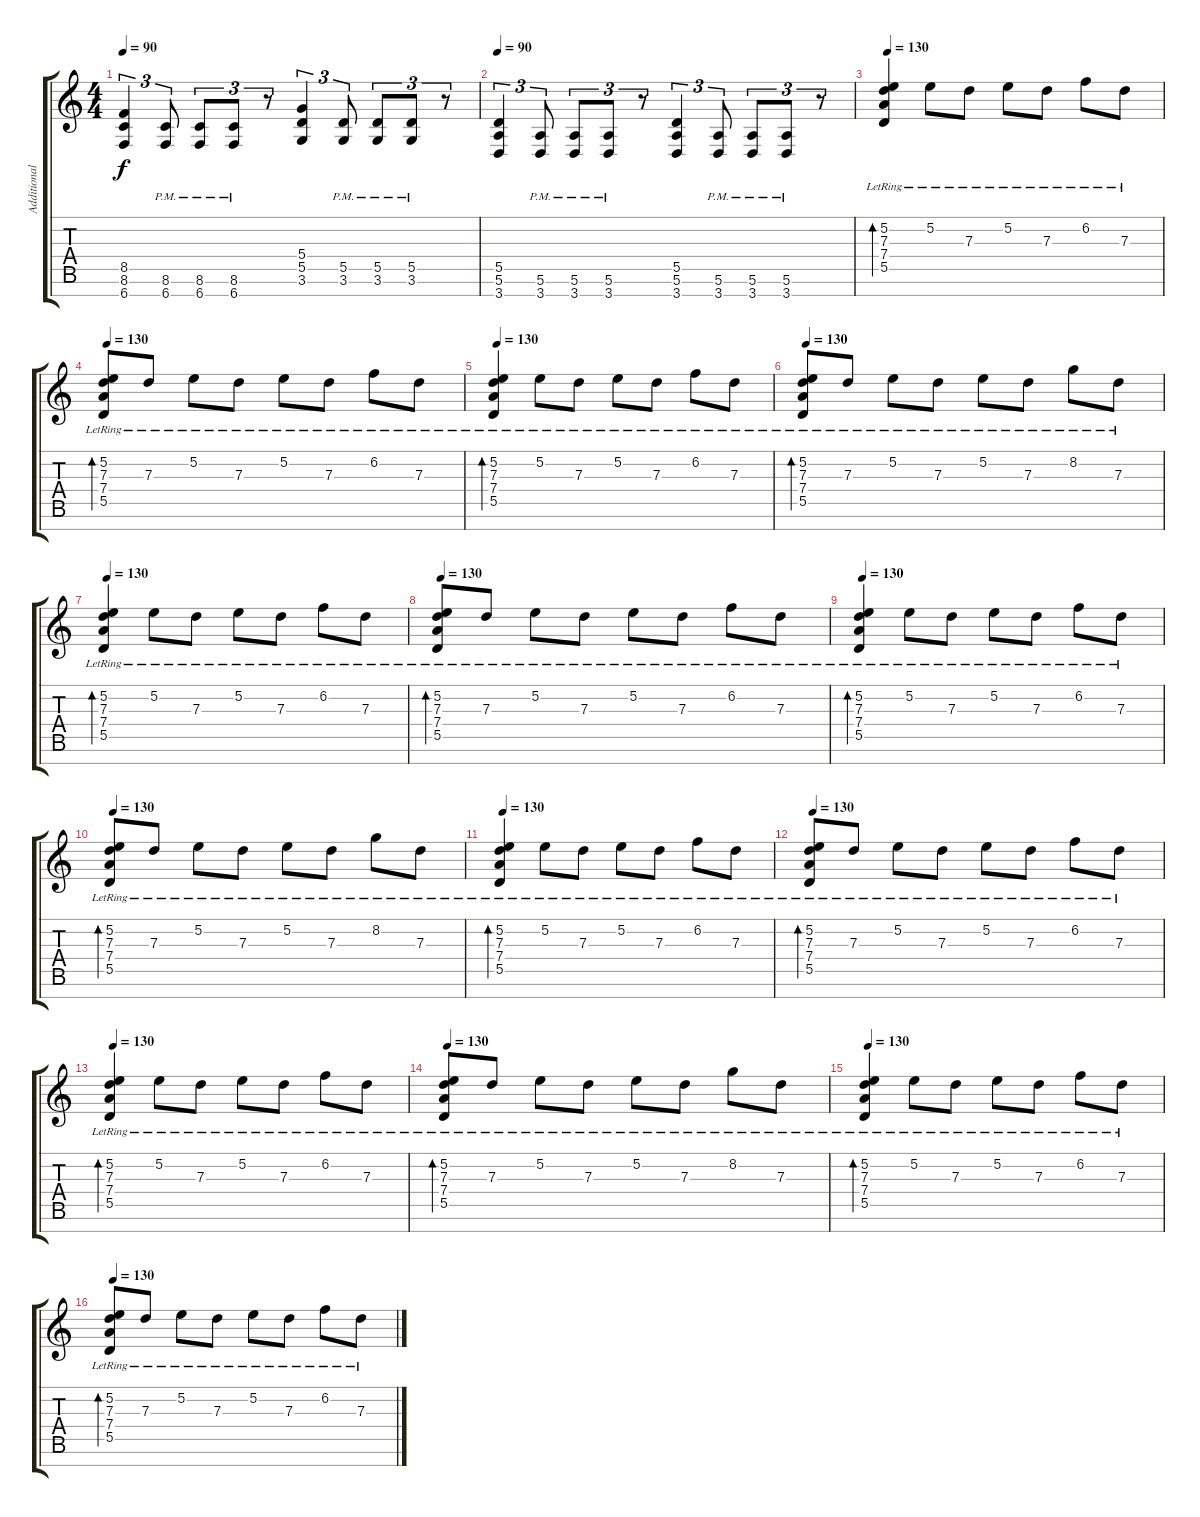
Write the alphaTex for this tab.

\track ("Additional Guitar" "Additional") {instrument distortionguitar}
\staff {score tabs}
\tuning (E4 B3 G3 D3 A2 E2 B1) {hide}
\ts (4 4)
\tempo 90
\clef g2
\ks c
(8.5 8.6 6.7).4{tu (3 2) dy f} (8.6{pm} 6.7{pm}).8{tu (3 2)} (8.6{pm} 6.7{pm}).8{tu (3 2)} (8.6{pm} 6.7{pm}).8{tu (3 2)} r.8{tu (3 2)} (5.4 5.5 3.6).4{tu (3 2)} (5.5{pm} 3.6{pm}).8{tu (3 2)} (5.5{pm} 3.6{pm}).8{tu (3 2)} (5.5{pm} 3.6{pm}).8{tu (3 2)} r.8{tu (3 2)} |
\tempo 90
(5.5 5.6 3.7).4{tu (3 2)} (5.6{pm} 3.7{pm}).8{tu (3 2)} (5.6{pm} 3.7{pm}).8{tu (3 2)} (5.6{pm} 3.7{pm}).8{tu (3 2)} r.8{tu (3 2)} (5.5 5.6 3.7).4{tu (3 2)} (5.6{pm} 3.7{pm}).8{tu (3 2)} (5.6{pm} 3.7{pm}).8{tu (3 2)} (5.6{pm} 3.7{pm}).8{tu (3 2)} r.8{tu (3 2)} |
\tempo 130
(5.2{lr} 7.3{lr} 7.4{lr} 5.5{lr}).4{bd 60 instrument overdrivenguitar} 5.2{lr}.8 7.3{lr}.8 5.2{lr}.8 7.3{lr}.8 6.2{lr}.8 7.3{lr}.8 |
\tempo 130
(5.2{lr} 7.3{lr} 7.4{lr} 5.5{lr}).8{bd 60} 7.3{lr}.8 5.2{lr}.8 7.3{lr}.8 5.2{lr}.8 7.3{lr}.8 6.2{lr}.8 7.3{lr}.8 |
\tempo 130
(5.2{lr} 7.3{lr} 7.4{lr} 5.5{lr}).4{bd 60 instrument overdrivenguitar} 5.2{lr}.8 7.3{lr}.8 5.2{lr}.8 7.3{lr}.8 6.2{lr}.8 7.3{lr}.8 |
\tempo 130
(5.2{lr} 7.3{lr} 7.4{lr} 5.5{lr}).8{bd 60} 7.3{lr}.8 5.2{lr}.8 7.3{lr}.8 5.2{lr}.8 7.3{lr}.8 8.2{lr}.8 7.3{lr}.8 |
\tempo 130
(5.2{lr} 7.3{lr} 7.4{lr} 5.5{lr}).4{bd 60 instrument overdrivenguitar} 5.2{lr}.8 7.3{lr}.8 5.2{lr}.8 7.3{lr}.8 6.2{lr}.8 7.3{lr}.8 |
\tempo 130
(5.2{lr} 7.3{lr} 7.4{lr} 5.5{lr}).8{bd 60} 7.3{lr}.8 5.2{lr}.8 7.3{lr}.8 5.2{lr}.8 7.3{lr}.8 6.2{lr}.8 7.3{lr}.8 |
\tempo 130
(5.2{lr} 7.3{lr} 7.4{lr} 5.5{lr}).4{bd 60 instrument overdrivenguitar} 5.2{lr}.8 7.3{lr}.8 5.2{lr}.8 7.3{lr}.8 6.2{lr}.8 7.3{lr}.8 |
\tempo 130
(5.2{lr} 7.3{lr} 7.4{lr} 5.5{lr}).8{bd 60} 7.3{lr}.8 5.2{lr}.8 7.3{lr}.8 5.2{lr}.8 7.3{lr}.8 8.2{lr}.8 7.3{lr}.8 |
\tempo 130
(5.2{lr} 7.3{lr} 7.4{lr} 5.5{lr}).4{bd 60 instrument overdrivenguitar} 5.2{lr}.8 7.3{lr}.8 5.2{lr}.8 7.3{lr}.8 6.2{lr}.8 7.3{lr}.8 |
\tempo 130
(5.2{lr} 7.3{lr} 7.4{lr} 5.5{lr}).8{bd 60} 7.3{lr}.8 5.2{lr}.8 7.3{lr}.8 5.2{lr}.8 7.3{lr}.8 6.2{lr}.8 7.3{lr}.8 |
\tempo 130
(5.2{lr} 7.3{lr} 7.4{lr} 5.5{lr}).4{bd 60 instrument overdrivenguitar} 5.2{lr}.8 7.3{lr}.8 5.2{lr}.8 7.3{lr}.8 6.2{lr}.8 7.3{lr}.8 |
\tempo 130
(5.2{lr} 7.3{lr} 7.4{lr} 5.5{lr}).8{bd 60} 7.3{lr}.8 5.2{lr}.8 7.3{lr}.8 5.2{lr}.8 7.3{lr}.8 8.2{lr}.8 7.3{lr}.8 |
\tempo 130
(5.2{lr} 7.3{lr} 7.4{lr} 5.5{lr}).4{bd 60 instrument overdrivenguitar} 5.2{lr}.8 7.3{lr}.8 5.2{lr}.8 7.3{lr}.8 6.2{lr}.8 7.3{lr}.8 |
\tempo 130
(5.2{lr} 7.3{lr} 7.4{lr} 5.5{lr}).8{bd 60} 7.3{lr}.8 5.2{lr}.8 7.3{lr}.8 5.2{lr}.8 7.3{lr}.8 6.2{lr}.8 7.3{lr}.8
